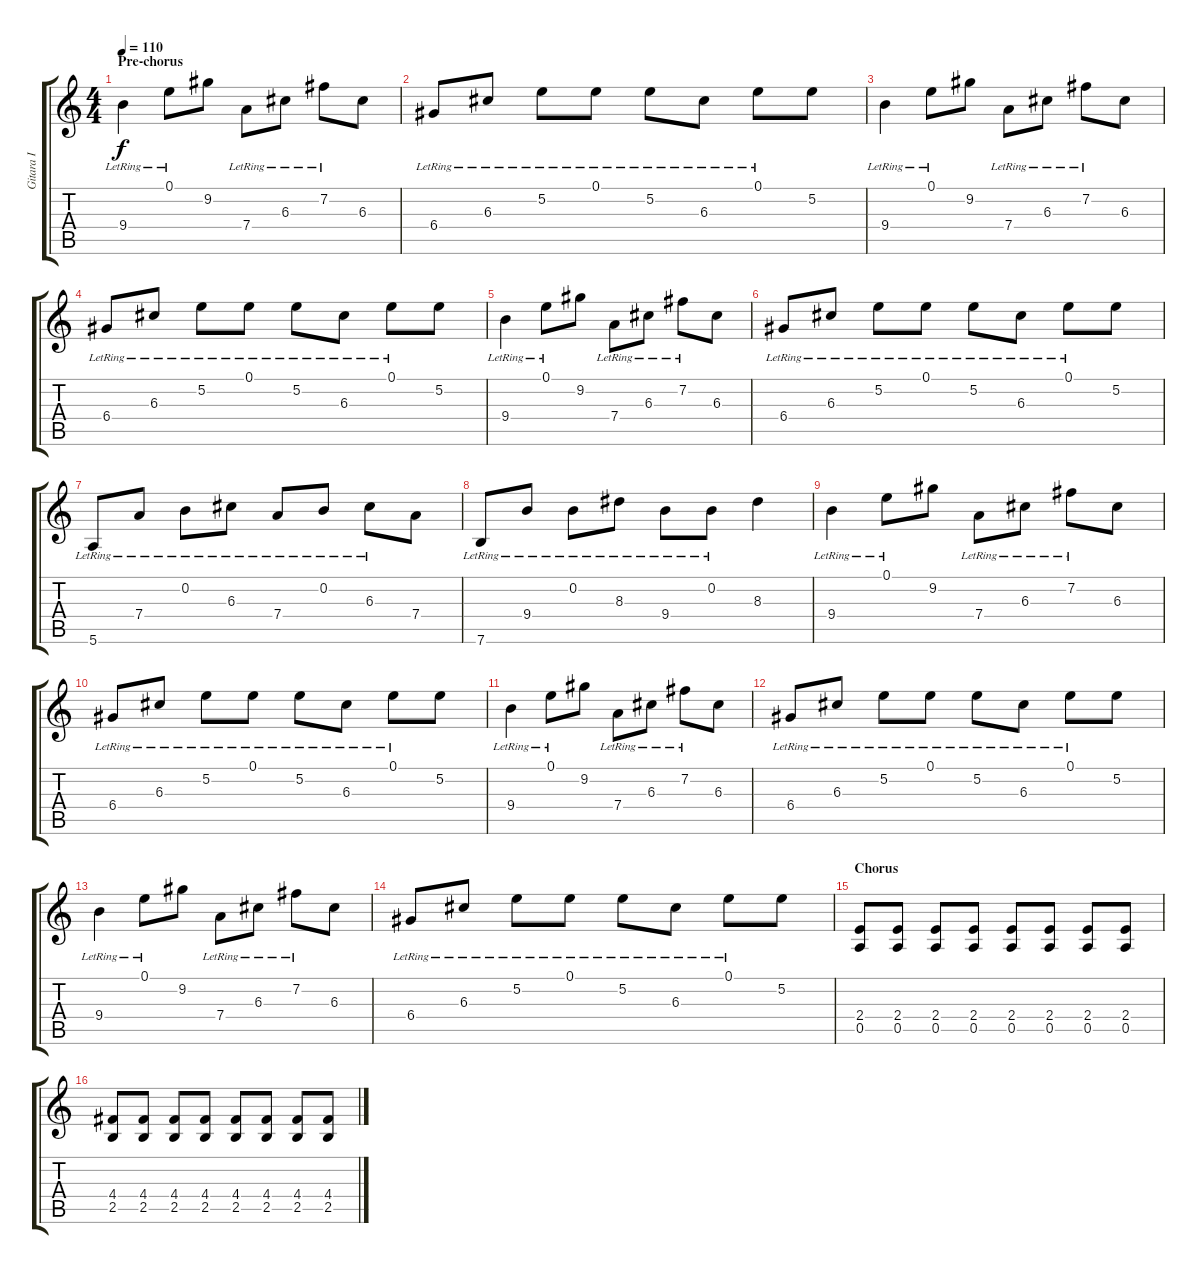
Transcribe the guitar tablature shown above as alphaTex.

\track ("Gitara I" "Gitara I") {instrument acousticguitarnylon}
\staff {score tabs}
\tuning (E4 B3 G3 D3 A2 E2) {hide}
\ts (4 4)
\section ("" "Pre-chorus")
\tempo 110
\clef g2
\ks c
9.4{lr}.4{dy f} 0.1{lr}.8 9.2.8 7.4{lr}.8 6.3{lr}.8 7.2{lr}.8 6.3.8 |
6.4{lr}.8 6.3{lr}.8 5.2{lr}.8 0.1{lr}.8 5.2{lr}.8 6.3{lr}.8 0.1{lr}.8 5.2.8 |
9.4{lr}.4 0.1{lr}.8 9.2.8 7.4{lr}.8 6.3{lr}.8 7.2{lr}.8 6.3.8 |
6.4{lr}.8 6.3{lr}.8 5.2{lr}.8 0.1{lr}.8 5.2{lr}.8 6.3{lr}.8 0.1{lr}.8 5.2.8 |
9.4{lr}.4 0.1{lr}.8 9.2.8 7.4{lr}.8 6.3{lr}.8 7.2{lr}.8 6.3.8 |
6.4{lr}.8 6.3{lr}.8 5.2{lr}.8 0.1{lr}.8 5.2{lr}.8 6.3{lr}.8 0.1{lr}.8 5.2.8 |
5.6{lr}.8 7.4{lr}.8 0.2{lr}.8 6.3{lr}.8 7.4{lr}.8 0.2{lr}.8 6.3{lr}.8 7.4.8 |
7.6{lr}.8 9.4{lr}.8 0.2{lr}.8 8.3{lr}.8 9.4{lr}.8 0.2{lr}.8 8.3.4 |
9.4{lr}.4 0.1{lr}.8 9.2.8 7.4{lr}.8 6.3{lr}.8 7.2{lr}.8 6.3.8 |
6.4{lr}.8 6.3{lr}.8 5.2{lr}.8 0.1{lr}.8 5.2{lr}.8 6.3{lr}.8 0.1{lr}.8 5.2.8 |
9.4{lr}.4 0.1{lr}.8 9.2.8 7.4{lr}.8 6.3{lr}.8 7.2{lr}.8 6.3.8 |
6.4{lr}.8 6.3{lr}.8 5.2{lr}.8 0.1{lr}.8 5.2{lr}.8 6.3{lr}.8 0.1{lr}.8 5.2.8 |
9.4{lr}.4 0.1{lr}.8 9.2.8 7.4{lr}.8 6.3{lr}.8 7.2{lr}.8 6.3.8 |
6.4{lr}.8 6.3{lr}.8 5.2{lr}.8 0.1{lr}.8 5.2{lr}.8 6.3{lr}.8 0.1{lr}.8 5.2.8 |
\section ("" "Chorus")
(2.4 0.5).8{instrument distortionguitar} (2.4 0.5).8{instrument distortionguitar} (2.4 0.5).8{instrument distortionguitar} (2.4 0.5).8{instrument distortionguitar} (2.4 0.5).8{instrument distortionguitar} (2.4 0.5).8{instrument distortionguitar} (2.4 0.5).8{instrument distortionguitar} (2.4 0.5).8{instrument distortionguitar} |
(4.4 2.5).8 (4.4 2.5).8 (4.4 2.5).8 (4.4 2.5).8 (4.4 2.5).8 (4.4 2.5).8 (4.4 2.5).8 (4.4 2.5).8
